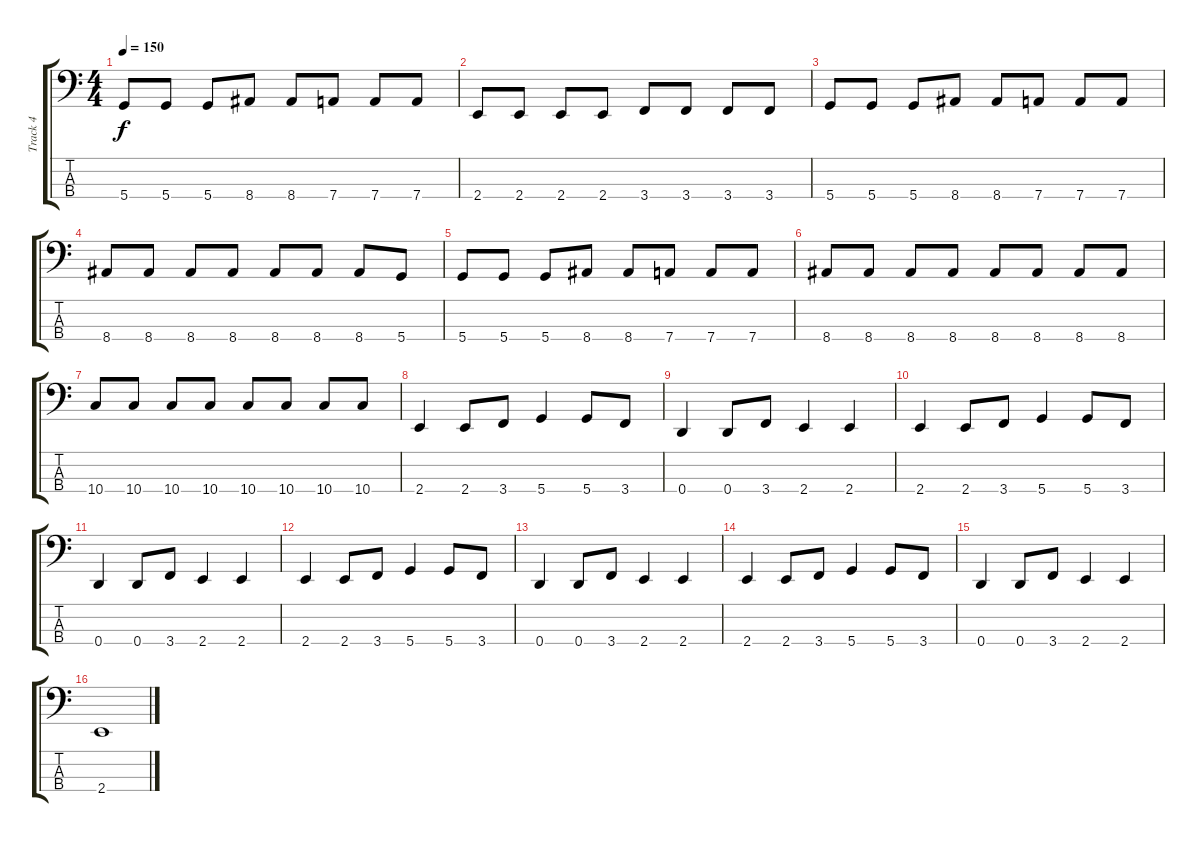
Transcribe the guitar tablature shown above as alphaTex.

\track ("Track 4" "Track 4") {instrument electricbassfinger}
\staff {score tabs}
\tuning (G2 D2 A1 D1) {hide}
\ts (4 4)
\tempo 150
\clef f4
\ks c
5.4.8{dy f} 5.4.8 5.4.8 8.4.8 8.4.8 7.4.8 7.4.8 7.4.8 |
2.4.8 2.4.8 2.4.8 2.4.8 3.4.8 3.4.8 3.4.8 3.4.8 |
5.4.8 5.4.8 5.4.8 8.4.8 8.4.8 7.4.8 7.4.8 7.4.8 |
8.4.8 8.4.8 8.4.8 8.4.8 8.4.8 8.4.8 8.4.8 5.4.8 |
5.4.8 5.4.8 5.4.8 8.4.8 8.4.8 7.4.8 7.4.8 7.4.8 |
8.4.8 8.4.8 8.4.8 8.4.8 8.4.8 8.4.8 8.4.8 8.4.8 |
10.4.8 10.4.8 10.4.8 10.4.8 10.4.8 10.4.8 10.4.8 10.4.8 |
2.4.4 2.4.8 3.4.8 5.4.4 5.4.8 3.4.8 |
0.4.4 0.4.8 3.4.8 2.4.4 2.4.4 |
2.4.4 2.4.8 3.4.8 5.4.4 5.4.8 3.4.8 |
0.4.4 0.4.8 3.4.8 2.4.4 2.4.4 |
2.4.4 2.4.8 3.4.8 5.4.4 5.4.8 3.4.8 |
0.4.4 0.4.8 3.4.8 2.4.4 2.4.4 |
2.4.4 2.4.8 3.4.8 5.4.4 5.4.8 3.4.8 |
0.4.4 0.4.8 3.4.8 2.4.4 2.4.4 |
2.4.1
